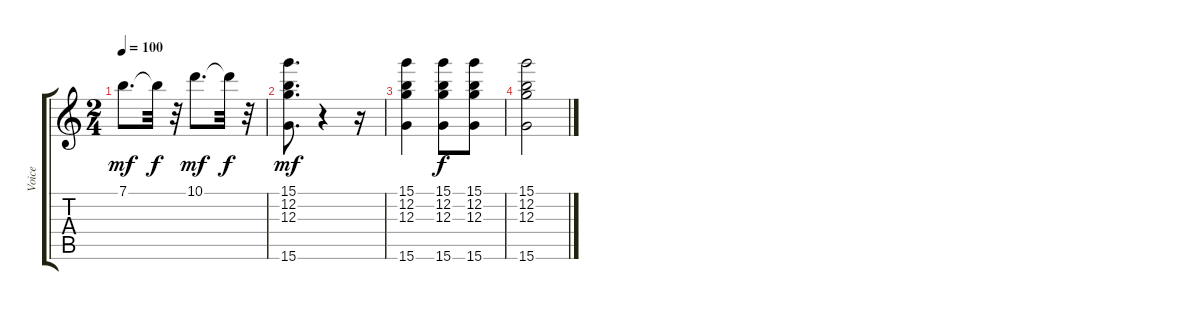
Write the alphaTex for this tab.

\track ("Voice" "Voice") {instrument acousticguitarsteel}
\staff {score tabs}
\tuning (E4 B3 G3 D3 A2 E2) {hide}
\ts (2 4)
\tempo 100
\clef g2
\ks c
7.1.8{d dy mf} 7.1{t}.32{dy f} r.32 10.1.8{d dy mf} 10.1{t}.32{dy f} r.32 |
(15.1 12.2 12.3 15.6).8{d dy mf} r.4 r.16 |
(15.1 12.2 12.3 15.6).4 (15.1 12.2 12.3 15.6).8{dy f} (15.1 12.2 12.3 15.6).8 |
(15.1 12.2 12.3 15.6).2
